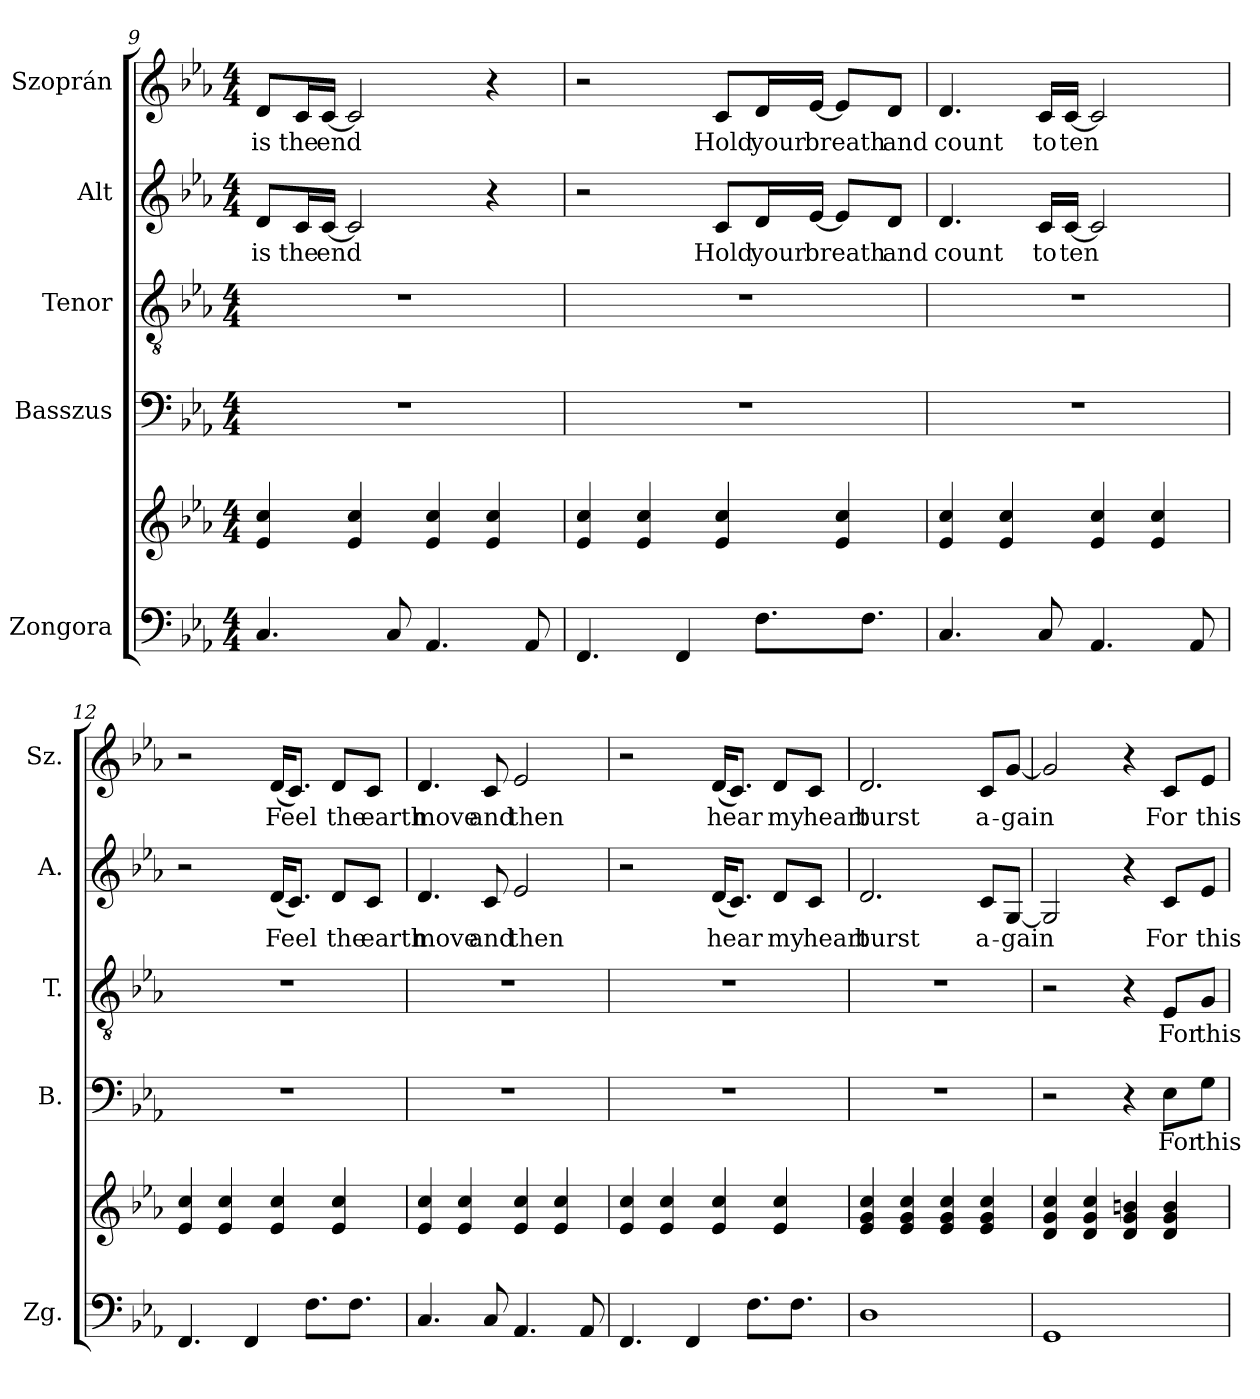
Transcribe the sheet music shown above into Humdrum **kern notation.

**kern	**kern	**kern	**text	**kern	**text	**kern	**text	**kern	**text
*part5	*part5	*part4	*part4	*part3	*part3	*part2	*part2	*part1	*part1
*staff6	*staff5	*staff4	*staff4	*staff3	*staff3	*staff2	*staff2	*staff1	*staff1
*I"Zongora	*	*I"Basszus	*	*I"Tenor	*	*I"Alt	*	*I"Szoprán	*
*I'Zg.	*	*I'B.	*	*I'T.	*	*I'A.	*	*I'Sz.	*
*clefF4	*clefG2	*clefF4	*	*clefGv2	*	*clefG2	*	*clefG2	*
*k[b-e-a-]	*k[b-e-a-]	*k[b-e-a-]	*	*k[b-e-a-]	*	*k[b-e-a-]	*	*k[b-e-a-]	*
*M4/4	*M4/4	*M4/4	*	*M4/4	*	*M4/4	*	*M4/4	*
=9	=9	=9	=9	=9	=9	=9	=9	=9	=9
!	!	!	!	!	!	!	!LO:LY:b	!	!LO:LY:b
4.C/	4e-/ 4cc/	1r	.	1r	.	8d/L	is	8d/L	is
!	!	!	!	!	!	!	!LO:LY:b	!	!LO:LY:b
.	.	.	.	.	.	16c/L	the	16c/L	the
!	!	!	!	!	!	!	!LO:LY:b	!	!LO:LY:b
.	.	.	.	.	.	[16c/JJ	end	[16c/JJ	end
.	4e-/ 4cc/	.	.	.	.	2c/]	.	2c/]	.
8C/	.	.	.	.	.	.	.	.	.
4.AA-/	4e-/ 4cc/	.	.	.	.	.	.	.	.
.	4e-/ 4cc/	.	.	.	.	4r	.	4r	.
8AA-/	.	.	.	.	.	.	.	.	.
!!LO:LB:g=z
=10	=10	=10	=10	=10	=10	=10	=10	=10	=10
4.FF/	4e-/ 4cc/	1r	.	1r	.	2r	.	2r	.
.	4e-/ 4cc/	.	.	.	.	.	.	.	.
4FF/	.	.	.	.	.	.	.	.	.
!	!	!	!	!	!	!	!LO:LY:b	!	!LO:LY:b
.	4e-/ 4cc/	.	.	.	.	8c/L	Hold	8c/L	Hold
!	!	!	!	!	!	!	!LO:LY:b	!	!LO:LY:b
8.F\L	.	.	.	.	.	16d/L	your	16d/L	your
!	!	!	!	!	!	!	!LO:LY:b	!	!LO:LY:b
.	.	.	.	.	.	[16e-/JJ	breath	[16e-/JJ	breath
.	4e-/ 4cc/	.	.	.	.	8e-/L]	.	8e-/L]	.
8.F\J	.	.	.	.	.	.	.	.	.
!	!	!	!	!	!	!	!LO:LY:b	!	!LO:LY:b
.	.	.	.	.	.	8d/J	and	8d/J	and
=11	=11	=11	=11	=11	=11	=11	=11	=11	=11
!	!	!	!	!	!	!	!LO:LY:b	!	!LO:LY:b
4.C/	4e-/ 4cc/	1r	.	1r	.	4.d/	count	4.d/	count
.	4e-/ 4cc/	.	.	.	.	.	.	.	.
!	!	!	!	!	!	!	!LO:LY:b	!	!LO:LY:b
8C/	.	.	.	.	.	16c/LL	to	16c/LL	to
!	!	!	!	!	!	!	!LO:LY:b	!	!LO:LY:b
.	.	.	.	.	.	[16c/JJ	ten	[16c/JJ	ten
4.AA-/	4e-/ 4cc/	.	.	.	.	2c/]	.	2c/]	.
.	4e-/ 4cc/	.	.	.	.	.	.	.	.
8AA-/	.	.	.	.	.	.	.	.	.
=12	=12	=12	=12	=12	=12	=12	=12	=12	=12
4.FF/	4e-/ 4cc/	1r	.	1r	.	2r	.	2r	.
.	4e-/ 4cc/	.	.	.	.	.	.	.	.
4FF/	.	.	.	.	.	.	.	.	.
!	!	!	!	!	!	!	!LO:LY:b	!	!LO:LY:b
.	4e-/ 4cc/	.	.	.	.	(<16d/KL	Feel	(<16d/KL	Feel
.	.	.	.	.	.	8.c/J)	.	8.c/J)	.
8.F\L	.	.	.	.	.	.	.	.	.
!	!	!	!	!	!	!	!LO:LY:b	!	!LO:LY:b
.	4e-/ 4cc/	.	.	.	.	8d/L	the	8d/L	the
8.F\J	.	.	.	.	.	.	.	.	.
!	!	!	!	!	!	!	!LO:LY:b	!	!LO:LY:b
.	.	.	.	.	.	8c/J	earth	8c/J	earth
=13	=13	=13	=13	=13	=13	=13	=13	=13	=13
!	!	!	!	!	!	!	!LO:LY:b	!	!LO:LY:b
4.C/	4e-/ 4cc/	1r	.	1r	.	4.d/	move	4.d/	move
.	4e-/ 4cc/	.	.	.	.	.	.	.	.
!	!	!	!	!	!	!	!LO:LY:b	!	!LO:LY:b
8C/	.	.	.	.	.	8c/	and	8c/	and
!	!	!	!	!	!	!	!LO:LY:b	!	!LO:LY:b
4.AA-/	4e-/ 4cc/	.	.	.	.	2e-/	then	2e-/	then
.	4e-/ 4cc/	.	.	.	.	.	.	.	.
8AA-/	.	.	.	.	.	.	.	.	.
!!LO:PB:g=z
=14	=14	=14	=14	=14	=14	=14	=14	=14	=14
4.FF/	4e-/ 4cc/	1r	.	1r	.	2r	.	2r	.
.	4e-/ 4cc/	.	.	.	.	.	.	.	.
4FF/	.	.	.	.	.	.	.	.	.
!	!	!	!	!	!	!	!LO:LY:b	!	!LO:LY:b
.	4e-/ 4cc/	.	.	.	.	(<16d/KL	hear	(<16d/KL	hear
.	.	.	.	.	.	8.c/J)	.	8.c/J)	.
8.F\L	.	.	.	.	.	.	.	.	.
!	!	!	!	!	!	!	!LO:LY:b	!	!LO:LY:b
.	4e-/ 4cc/	.	.	.	.	8d/L	my	8d/L	my
8.F\J	.	.	.	.	.	.	.	.	.
!	!	!	!	!	!	!	!LO:LY:b	!	!LO:LY:b
.	.	.	.	.	.	8c/J	heart	8c/J	heart
=15	=15	=15	=15	=15	=15	=15	=15	=15	=15
!	!	!	!	!	!	!	!LO:LY:b	!	!LO:LY:b
1D	4e-/ 4g/ 4cc/	1r	.	1r	.	2.d/	burst	2.d/	burst
.	4e-/ 4g/ 4cc/	.	.	.	.	.	.	.	.
.	4e-/ 4g/ 4cc/	.	.	.	.	.	.	.	.
!	!	!	!	!	!	!	!LO:LY:b	!	!LO:LY:b
.	4e-/ 4g/ 4cc/	.	.	.	.	8c/L	a-	8c/L	a-
!	!	!	!	!	!	!	!LO:LY:b	!	!LO:LY:b
.	.	.	.	.	.	[8G/J	-gain	[8g/J	-gain
=16	=16	=16	=16	=16	=16	=16	=16	=16	=16
1GG	4d/ 4g/ 4cc/	2r	.	2r	.	2G/]	.	2g/]	.
.	4d/ 4g/ 4cc/	.	.	.	.	.	.	.	.
.	4d/ 4g/ 4bn/	4r	.	4r	.	4r	.	4r	.
!	!	!	!LO:LY:b	!	!LO:LY:b	!	!LO:LY:b	!	!LO:LY:b
.	4d/ 4g/ 4b/	8E-\L	For	8E-/L	For	8c/L	For	8c/L	For
!	!	!	!LO:LY:b	!	!LO:LY:b	!	!LO:LY:b	!	!LO:LY:b
.	.	8G\J	this	8G/J	this	8e-/J	this	8e-/J	this
=	=	=	=	=	=	=	=	=	=
*-	*-	*-	*-	*-	*-	*-	*-	*-	*-
